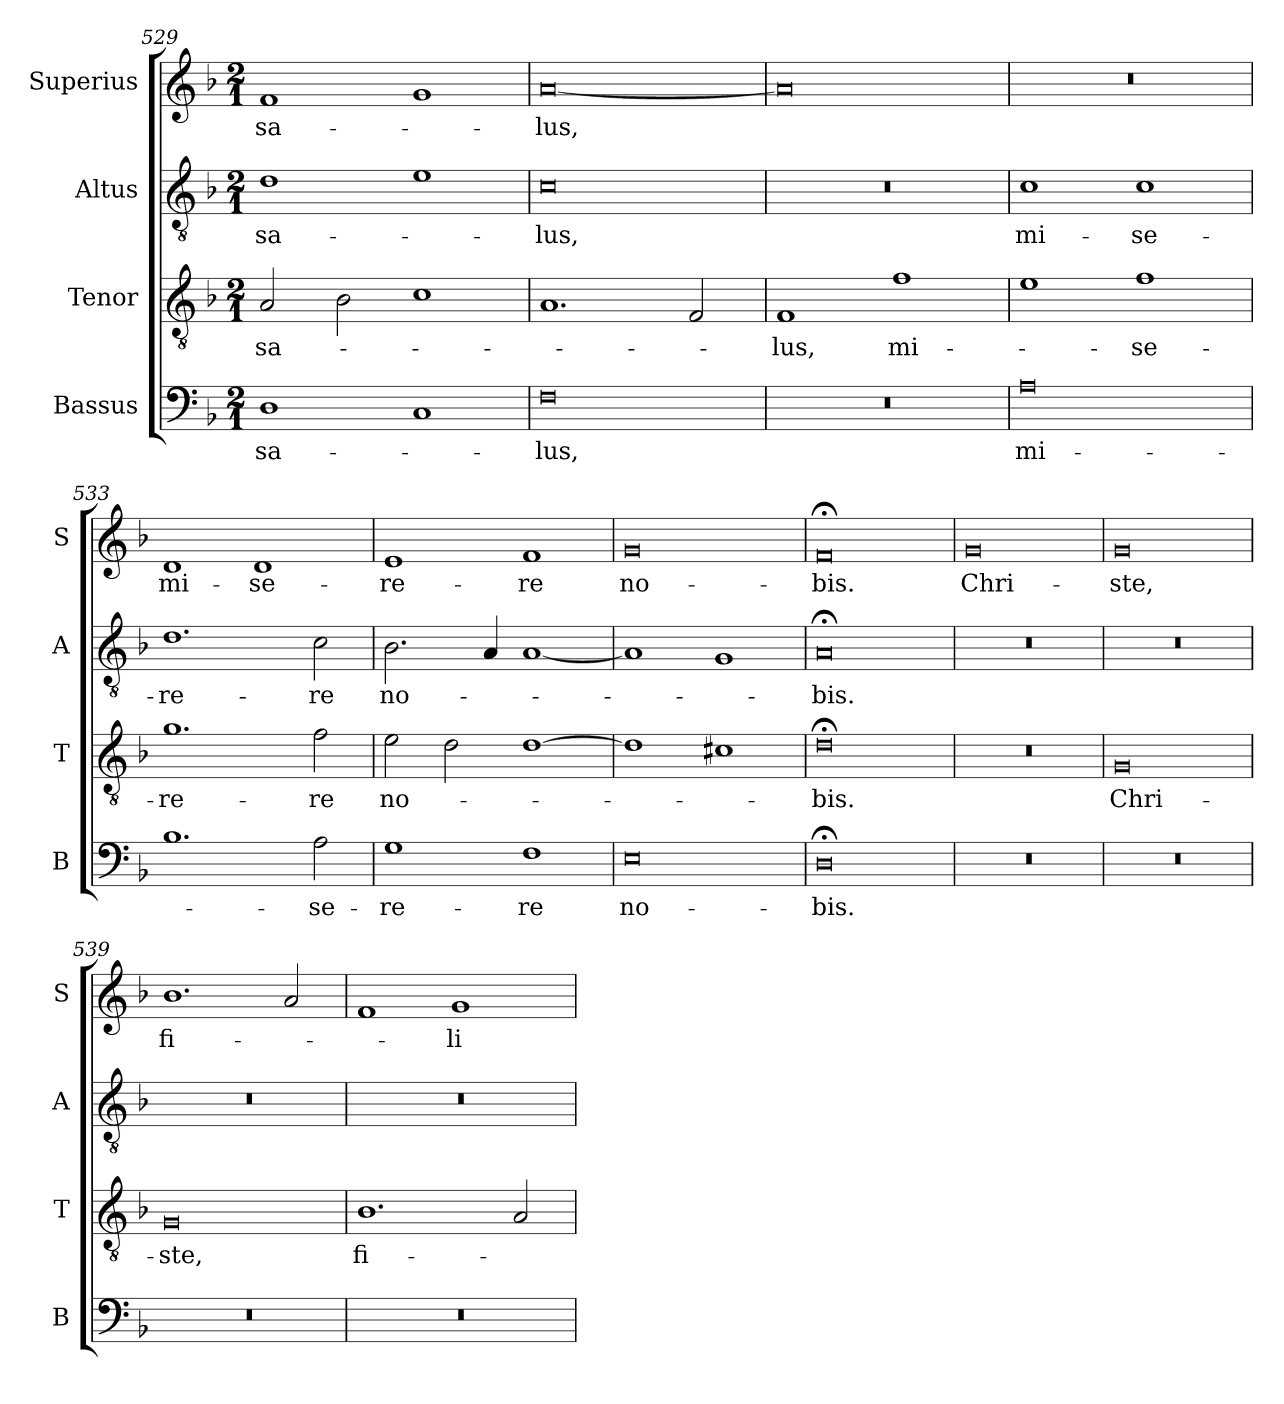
**kern	**text	**kern	**text	**kern	**text	**kern	**text
*part4	*part4	*part3	*part3	*part2	*part2	*part1	*part1
*staff4	*staff4	*staff3	*staff3	*staff2	*staff2	*staff1	*staff1
*I"Bassus	*	*I"Tenor	*	*I"Altus	*	*I"Superius	*
*I'B	*	*I'T	*	*I'A	*	*I'S	*
*clefF4	*	*clefGv2	*	*clefGv2	*	*clefG2	*
*k[b-]	*	*k[b-]	*	*k[b-]	*	*k[b-]	*
*M2/1	*	*M2/1	*	*M2/1	*	*M2/1	*
=529	=529	=529	=529	=529	=529	=529	=529
1D	sa-	2A/	sa-	1d	sa-	1f	sa-
.	.	2B-\	.	.	.	.	.
1C	.	1c	.	1e	.	1g	.
=530	=530	=530	=530	=530	=530	=530	=530
0F	-lus,	1.A	.	0c	-lus,	[0a	-lus,
.	.	2F/	.	.	.	.	.
=531	=531	=531	=531	=531	=531	=531	=531
0r	.	1F	-lus,	0r	.	0a]	.
.	.	1f	mi-	.	.	.	.
=532	=532	=532	=532	=532	=532	=532	=532
0A	mi-	1e	.	1c	mi-	0r	.
.	.	1f	-se-	1c	-se-	.	.
=533	=533	=533	=533	=533	=533	=533	=533
1.B-	.	1.g	-re-	1.d	-re-	1d	mi-
.	.	.	.	.	.	1d	-se-
2A\	-se-	2f\	-re	2c\	-re	.	.
=534	=534	=534	=534	=534	=534	=534	=534
1G	-re-	2e\	no-	2.B-\	no-	1e	-re-
.	.	2d\	.	.	.	.	.
.	.	.	.	4A/	.	.	.
1F	-re	[1d	.	[1A	.	1f	-re
=535	=535	=535	=535	=535	=535	=535	=535
0E	no-	1d]	.	1A]	.	0g	no-
.	.	1c#X	.	1G	.	.	.
=536	=536	=536	=536	=536	=536	=536	=536
0D;<	-bis.	0d;<	-bis.	0A;<	-bis.	0f;<	-bis.
=537	=537	=537	=537	=537	=537	=537	=537
0r	.	0r	.	0r	.	0g	Chri-
=538	=538	=538	=538	=538	=538	=538	=538
0r	.	0G	Chri-	0r	.	0g	-ste,
=539	=539	=539	=539	=539	=539	=539	=539
0r	.	0G	-ste,	0r	.	1.b-	fi-
.	.	.	.	.	.	2a/	.
=540	=540	=540	=540	=540	=540	=540	=540
0r	.	1.B-	fi-	0r	.	1f	.
.	.	.	.	.	.	1g	-li
.	.	2A/	.	.	.	.	.
=	=	=	=	=	=	=	=
*-	*-	*-	*-	*-	*-	*-	*-
